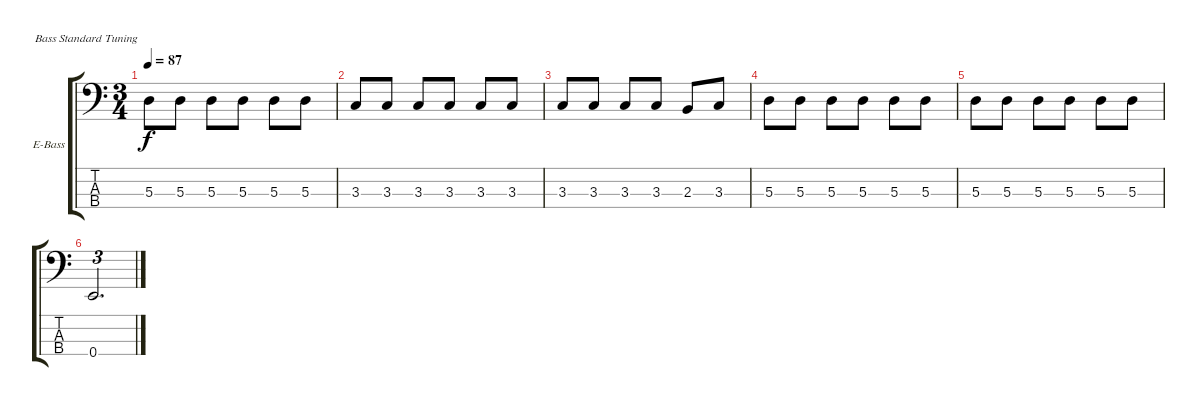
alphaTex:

\bracketExtendMode groupsimilarinstruments
\firstSystemTrackNameOrientation horizontal
\otherSystemsTrackNameOrientation horizontal
\track ("Piste 4" "E-Bass") {instrument electricbassfinger}
\staff {score tabs}
\tuning (G2 D2 A1 E1)
\ts (3 4)
\tempo 87
\clef f4
\ks c
5.3.8{dy f} 5.3.8 5.3.8 5.3.8 5.3.8 5.3.8 |
3.3.8 3.3.8 3.3.8 3.3.8 3.3.8 3.3.8 |
3.3.8 3.3.8 3.3.8 3.3.8 2.3.8 3.3.8 |
5.3.8 5.3.8 5.3.8 5.3.8 5.3.8 5.3.8 |
5.3.8 5.3.8 5.3.8 5.3.8 5.3.8 5.3.8 |
0.4.2{d tu (3 2)}
